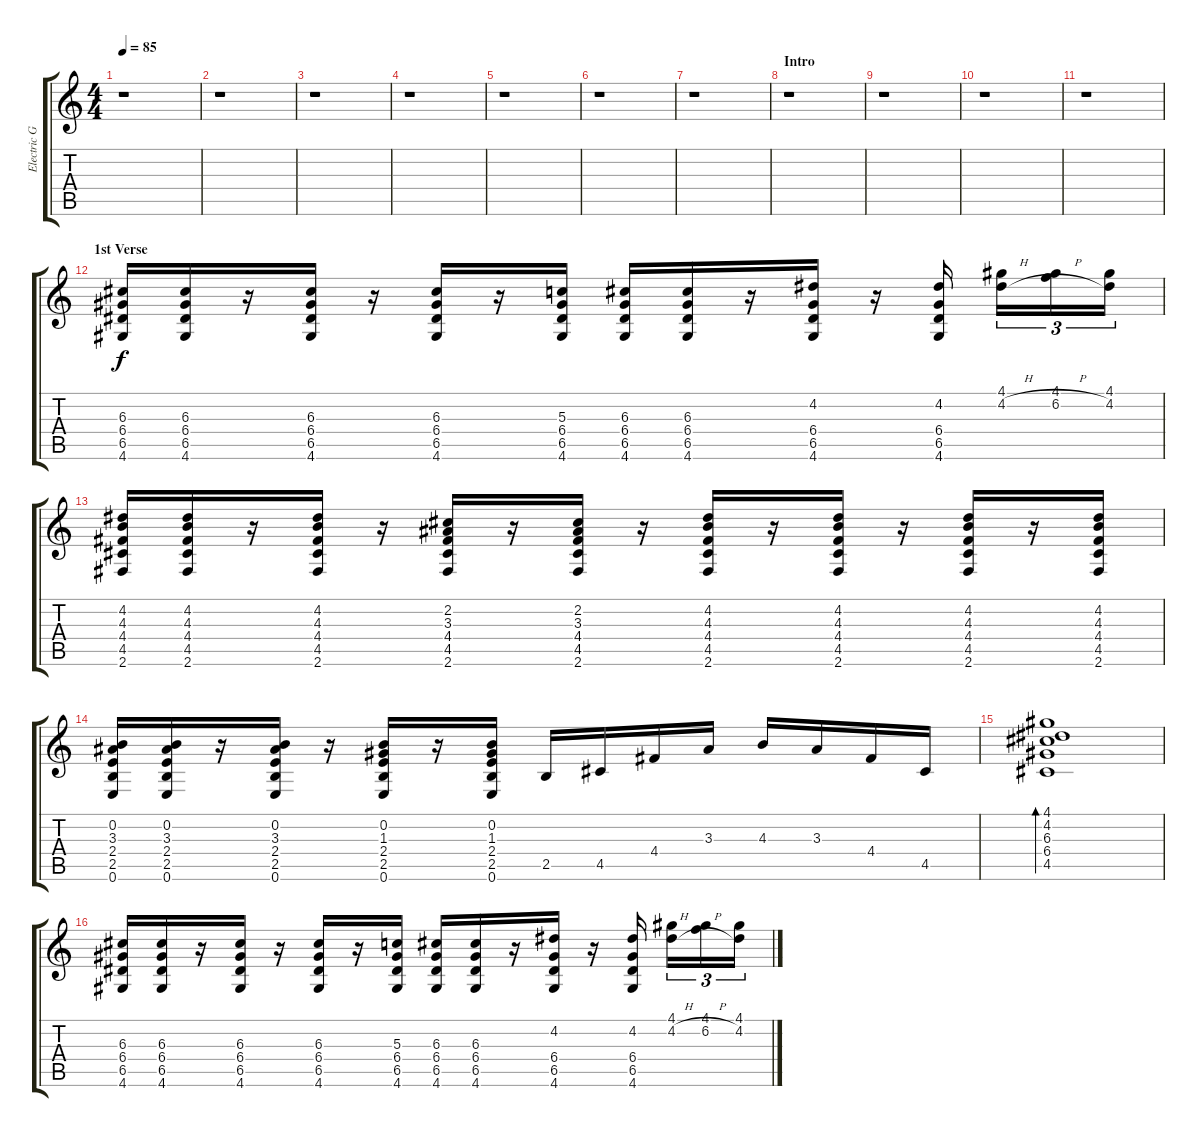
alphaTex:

\track ("Electric Guitar (rhythm)" "Electric G") {instrument distortionguitar}
\staff {score tabs}
\tuning (E4 B3 G3 D3 A2 E2) {hide}
\ts (4 4)
\tempo 85
\clef g2
\ks c
r.1{dy f} |
r.1 |
r.1 |
r.1 |
r.1 |
r.1 |
r.1 |
\section ("" "Intro")
r.1 |
r.1 |
r.1 |
r.1 |
\section ("" "1st Verse")
(6.3 6.4 6.5 4.6).16{volume 12 instrument electricguitarmuted} (6.3 6.4 6.5 4.6).16 r.16 (6.3 6.4 6.5 4.6).16 r.16 (6.3 6.4 6.5 4.6).16 r.16 (5.3 6.4 6.5 4.6).16 (6.3 6.4 6.5 4.6).16 (6.3 6.4 6.5 4.6).16 r.16 (4.2 6.4 6.5 4.6).16 r.16 (4.2 6.4 6.5 4.6).16 (4.1 4.2{h}).16{tu (3 2)} (4.1 6.2{h}).16{tu (3 2)} (4.1 4.2).16{tu (3 2)} |
(4.2 4.3 4.4 4.5 2.6).16 (4.2 4.3 4.4 4.5 2.6).16 r.16 (4.2 4.3 4.4 4.5 2.6).16 r.16 (2.2 3.3 4.4 4.5 2.6).16 r.16 (2.2 3.3 4.4 4.5 2.6).16 r.16 (4.2 4.3 4.4 4.5 2.6).16 r.16 (4.2 4.3 4.4 4.5 2.6).16 r.16 (4.2 4.3 4.4 4.5 2.6).16 r.16 (4.2 4.3 4.4 4.5 2.6).16 |
(0.2 3.3 2.4 2.5 0.6).16 (0.2 3.3 2.4 2.5 0.6).16 r.16 (0.2 3.3 2.4 2.5 0.6).16 r.16 (0.2 1.3 2.4 2.5 0.6).16 r.16 (0.2 1.3 2.4 2.5 0.6).16 2.5.16 4.5.16 4.4.16 3.3.16 4.3.16 3.3.16 4.4.16 4.5.16 |
(4.1 4.2 6.3 6.4 4.5).1{bd 480} |
(6.3 6.4 6.5 4.6).16{instrument electricguitarmuted} (6.3 6.4 6.5 4.6).16 r.16 (6.3 6.4 6.5 4.6).16 r.16 (6.3 6.4 6.5 4.6).16 r.16 (5.3 6.4 6.5 4.6).16 (6.3 6.4 6.5 4.6).16 (6.3 6.4 6.5 4.6).16 r.16 (4.2 6.4 6.5 4.6).16 r.16 (4.2 6.4 6.5 4.6).16 (4.1 4.2{h}).16{tu (3 2)} (4.1 6.2{h}).16{tu (3 2)} (4.1 4.2).16{tu (3 2)}
